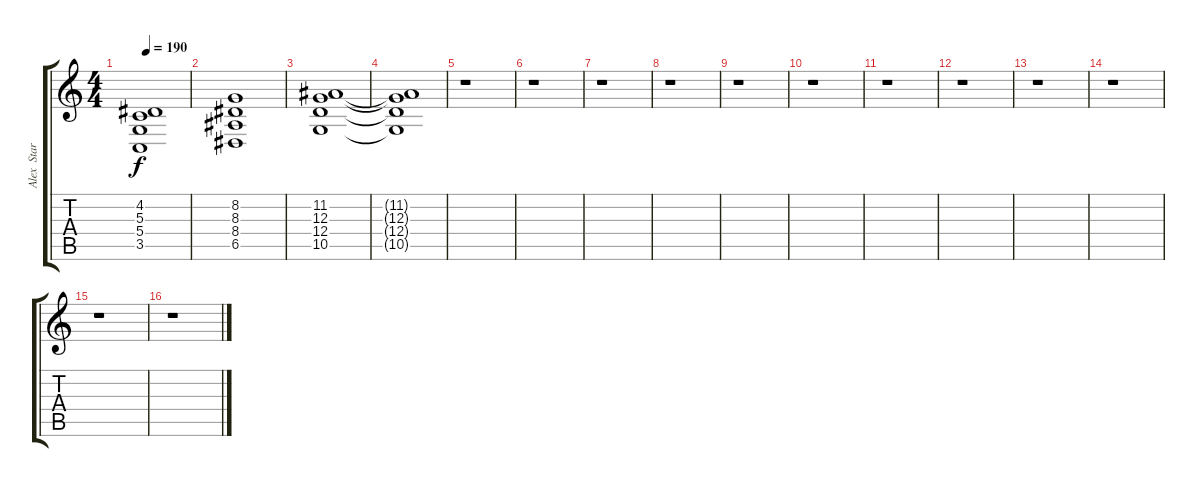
\track ("Alex  Staropoli 3" "Alex  Star") {instrument choiraahs}
\staff {score tabs}
\tuning (E4 B3 G3 D3 A2 E2) {hide}
\ts (4 4)
\tempo 190
\clef g2
\ks c
(4.2 5.3 5.4 3.5).1{dy f} |
(8.2 8.3 8.4 6.5).1 |
(11.2 12.3 12.4 10.5).1 |
(11.2{t} 12.3{t} 12.4{t} 10.5{t}).1 |
r.1 |
r.1 |
r.1 |
r.1 |
r.1 |
r.1 |
r.1 |
r.1 |
r.1 |
r.1 |
r.1 |
r.1
